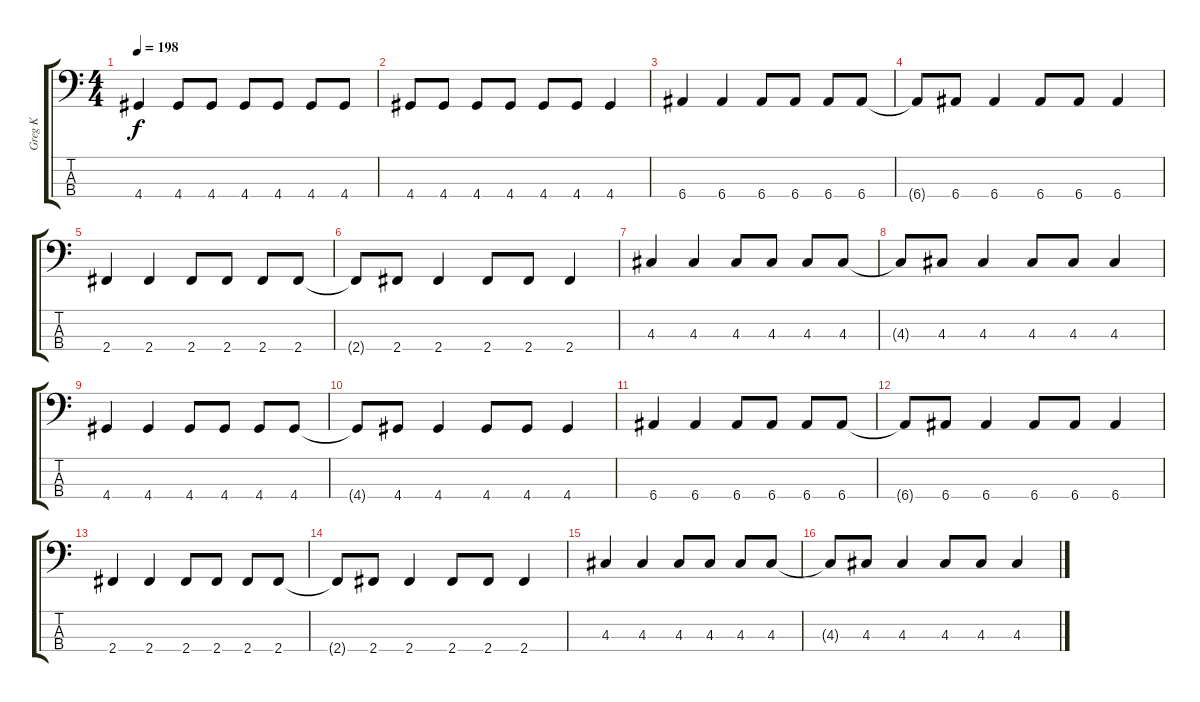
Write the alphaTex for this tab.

\track ("Greg K" "Greg K") {instrument electricbassfinger}
\staff {score tabs}
\tuning (G2 D2 A1 E1) {hide}
\ts (4 4)
\tempo 198
\clef f4
\ks c
4.4.4{dy f} 4.4.8 4.4.8 4.4.8 4.4.8 4.4.8 4.4.8 |
4.4.8 4.4.8 4.4.8 4.4.8 4.4.8 4.4.8 4.4.4 |
6.4.4 6.4.4 6.4.8 6.4.8 6.4.8 6.4.8 |
6.4{t}.8 6.4.8 6.4.4 6.4.8 6.4.8 6.4.4 |
2.4.4 2.4.4 2.4.8 2.4.8 2.4.8 2.4.8 |
2.4{t}.8 2.4.8 2.4.4 2.4.8 2.4.8 2.4.4 |
4.3.4 4.3.4 4.3.8 4.3.8 4.3.8 4.3.8 |
4.3{t}.8 4.3.8 4.3.4 4.3.8 4.3.8 4.3.4 |
4.4.4 4.4.4 4.4.8 4.4.8 4.4.8 4.4.8 |
4.4{t}.8 4.4.8 4.4.4 4.4.8 4.4.8 4.4.4 |
6.4.4 6.4.4 6.4.8 6.4.8 6.4.8 6.4.8 |
6.4{t}.8 6.4.8 6.4.4 6.4.8 6.4.8 6.4.4 |
2.4.4 2.4.4 2.4.8 2.4.8 2.4.8 2.4.8 |
2.4{t}.8 2.4.8 2.4.4 2.4.8 2.4.8 2.4.4 |
4.3.4 4.3.4 4.3.8 4.3.8 4.3.8 4.3.8 |
4.3{t}.8 4.3.8 4.3.4 4.3.8 4.3.8 4.3.4
